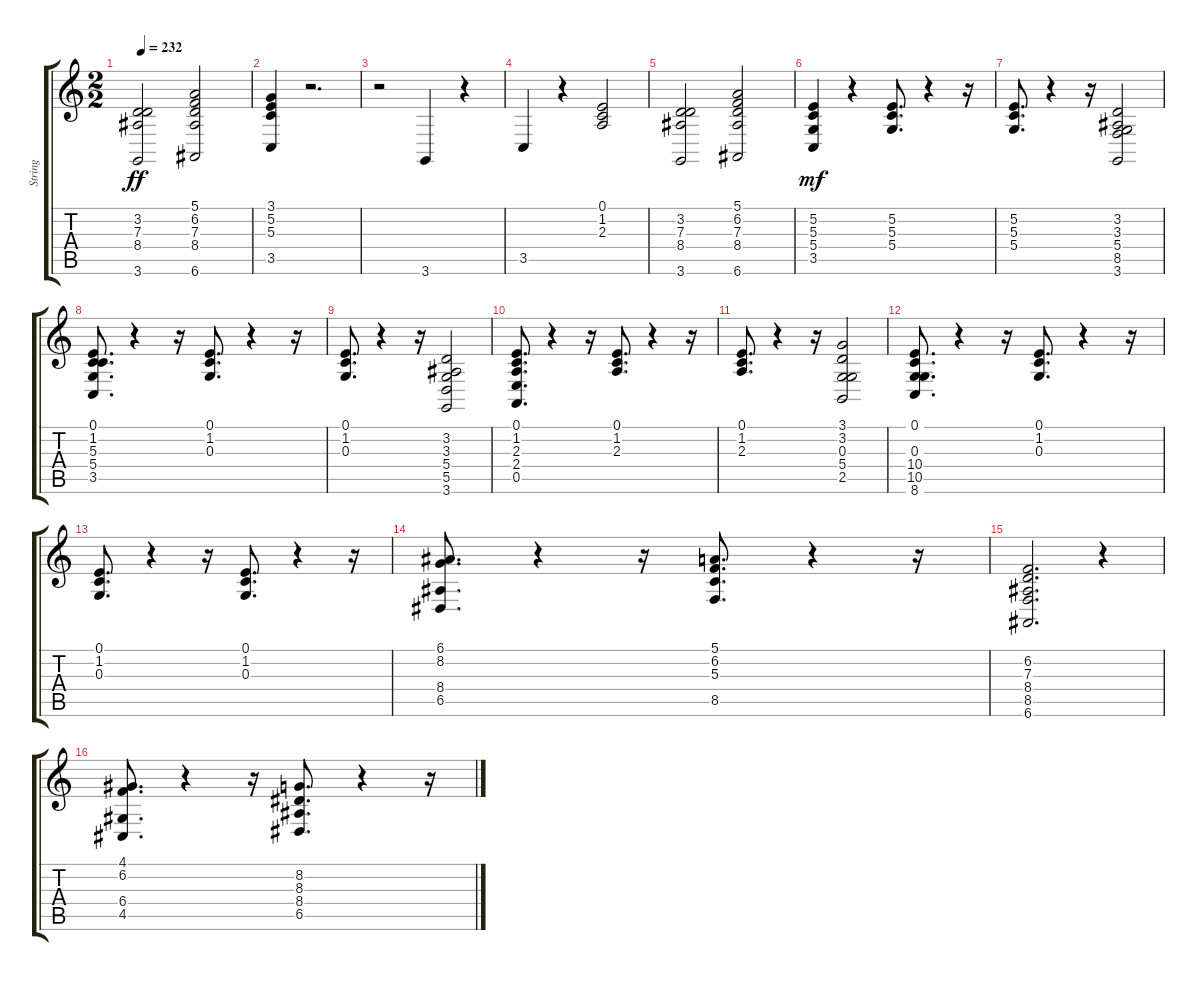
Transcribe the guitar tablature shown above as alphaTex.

\track ("String " "String ") {instrument stringensemble1}
\staff {score tabs}
\tuning (E4 B3 G3 D3 A2 E2) {hide}
\ts (2 2)
\tempo 232
\clef g2
\ks c
(3.2 7.3 8.4 3.6).2{dy ff} (5.1 6.2 7.3 8.4 6.6).2 |
(3.1 5.2 5.3 3.5).4 r.2{d} |
r.2 3.6.4 r.4 |
3.5.4 r.4 (0.1 1.2 2.3).2 |
(3.2 7.3 8.4 3.6).2 (5.1 6.2 7.3 8.4 6.6).2 |
(5.2 5.3 5.4 3.5).4{dy mf} r.4 (5.2 5.3 5.4).8{d} r.4 r.16 |
(5.2 5.3 5.4).8{d} r.4 r.16 (3.2 3.3 5.4 8.5 3.6).2 |
(0.1 1.2 5.3 5.4 3.5).8{d} r.4 r.16 (0.1 1.2 0.3).8{d} r.4 r.16 |
(0.1 1.2 0.3).8{d} r.4 r.16 (3.2 3.3 5.4 5.5 3.6).2 |
(0.1 1.2 2.3 2.4 0.5).8{d} r.4 r.16 (0.1 1.2 2.3).8{d} r.4 r.16 |
(0.1 1.2 2.3).8{d} r.4 r.16 (3.1 3.2 0.3 5.4 2.5).2 |
(0.1 0.3 10.4 10.5 8.6).8{d} r.4 r.16 (0.1 1.2 0.3).8{d} r.4 r.16 |
(0.1 1.2 0.3).8{d} r.4 r.16 (0.1 1.2 0.3).8{d} r.4 r.16 |
(6.1 8.2 8.4 6.5).8{d} r.4 r.16 (5.1 6.2 5.3 8.5).8{d} r.4 r.16 |
(6.2 7.3 8.4 8.5 6.6).2{d} r.4 |
(4.1 6.2 6.4 4.5).8{d} r.4 r.16 (8.2 8.3 8.4 6.5).8{d} r.4 r.16
